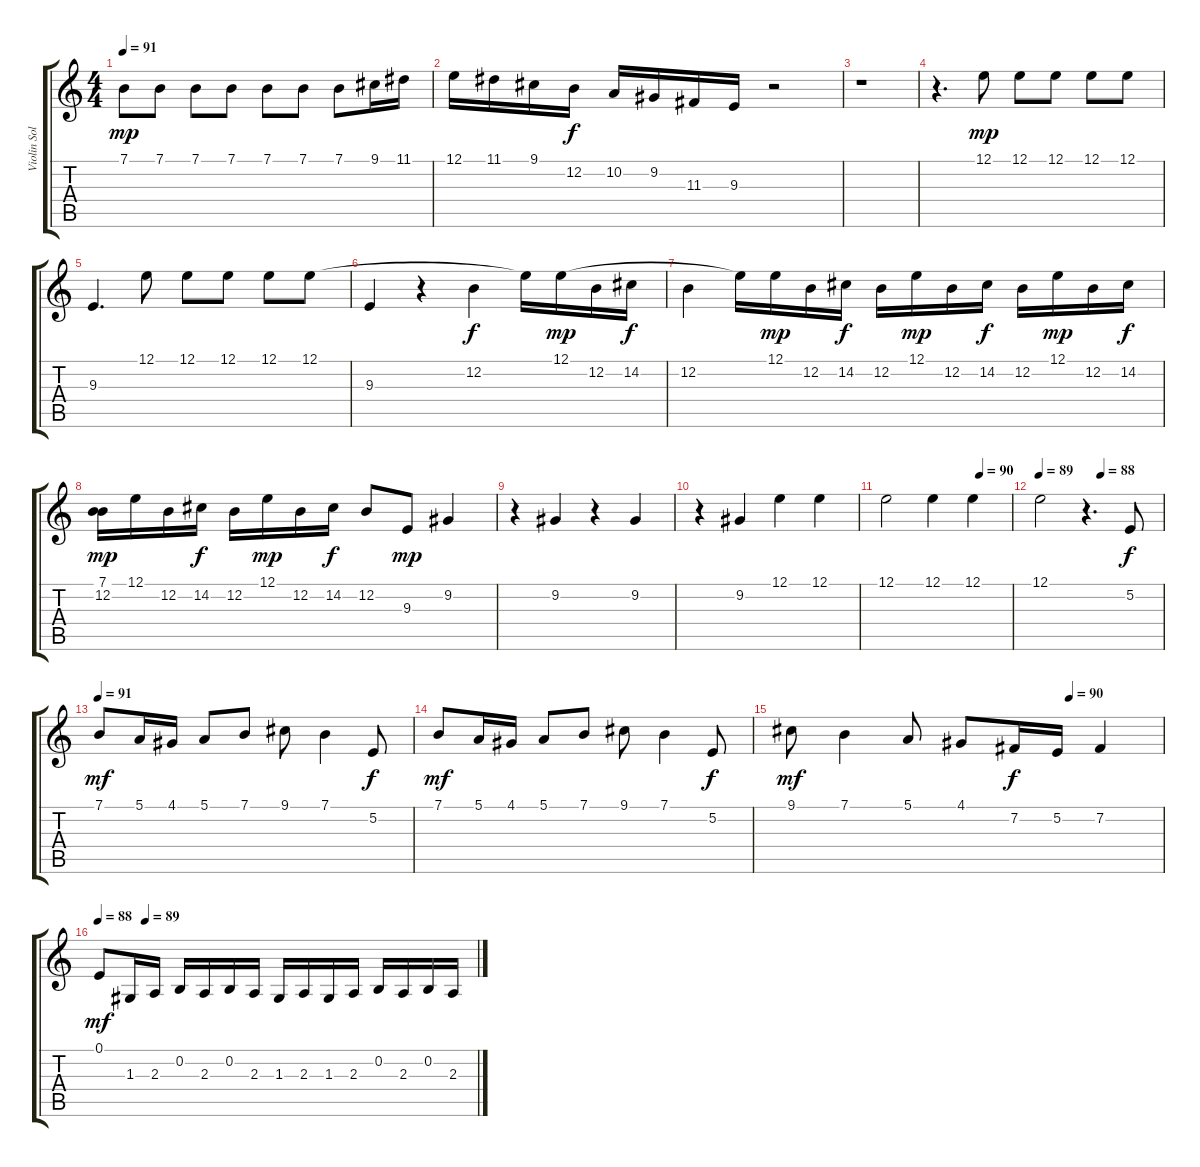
\track ("Violin Solo" "Violin Sol") {instrument violin}
\staff {score tabs}
\tuning (E4 B3 G3 D3 A2 E2) {hide}
\ts (4 4)
\tempo 91
\clef g2
\ks c
7.1.8{dy mp} 7.1.8 7.1.8 7.1.8 7.1.8 7.1.8 7.1.8 9.1.16 11.1.16 |
12.1.16 11.1.16 9.1.16 12.2.16{dy f} 10.2.16 9.2.16 11.3.16 9.3.16 r.2 |
r.1 |
r.4{d} 12.1.8{dy mp} 12.1.8 12.1.8 12.1.8 12.1.8 |
9.3.4{d} 12.1.8 12.1.8 12.1.8 12.1.8 12.1.8 |
9.3.4 r.4 12.2.4{dy f} 12.1{t}.16 12.1.16{dy mp} 12.2.16 14.2.16{dy f} |
12.2.4 12.1{t}.16 12.1.16{dy mp} 12.2.16 14.2.16{dy f} 12.2.16 12.1.16{dy mp} 12.2.16 14.2.16{dy f} 12.2.16 12.1.16{dy mp} 12.2.16 14.2.16{dy f} |
(7.1 12.2).16{dy mp} 12.1.16 12.2.16 14.2.16{dy f} 12.2.16 12.1.16{dy mp} 12.2.16 14.2.16{dy f} 12.2.8 9.3.8{dy mp} 9.2.4 |
r.4 9.2.4 r.4 9.2.4 |
r.4 9.2.4 12.1.4 12.1.4 |
\tempo (90 0.75)
12.1.2 12.1.4 12.1.4 |
\tempo 89
\tempo (88 0.5)
12.1.2 r.4{d} 5.2.8{dy f} |
\tempo 91
7.1.8{dy mf} 5.1.16 4.1.16 5.1.8 7.1.8 9.1.8 7.1.4 5.2.8{dy f} |
7.1.8{dy mf} 5.1.16 4.1.16 5.1.8 7.1.8 9.1.8 7.1.4 5.2.8{dy f} |
\tempo (90 0.75)
9.1.8{dy mf} 7.1.4 5.1.8 4.1.8 7.2.16{dy f} 5.2.16 7.2.4 |
\tempo 88
\tempo (89 0.125)
0.1.8{dy mf} 1.3.16 2.3.16 0.2.16 2.3.16 0.2.16 2.3.16 1.3.16 2.3.16 1.3.16 2.3.16 0.2.16 2.3.16 0.2.16 2.3.16
